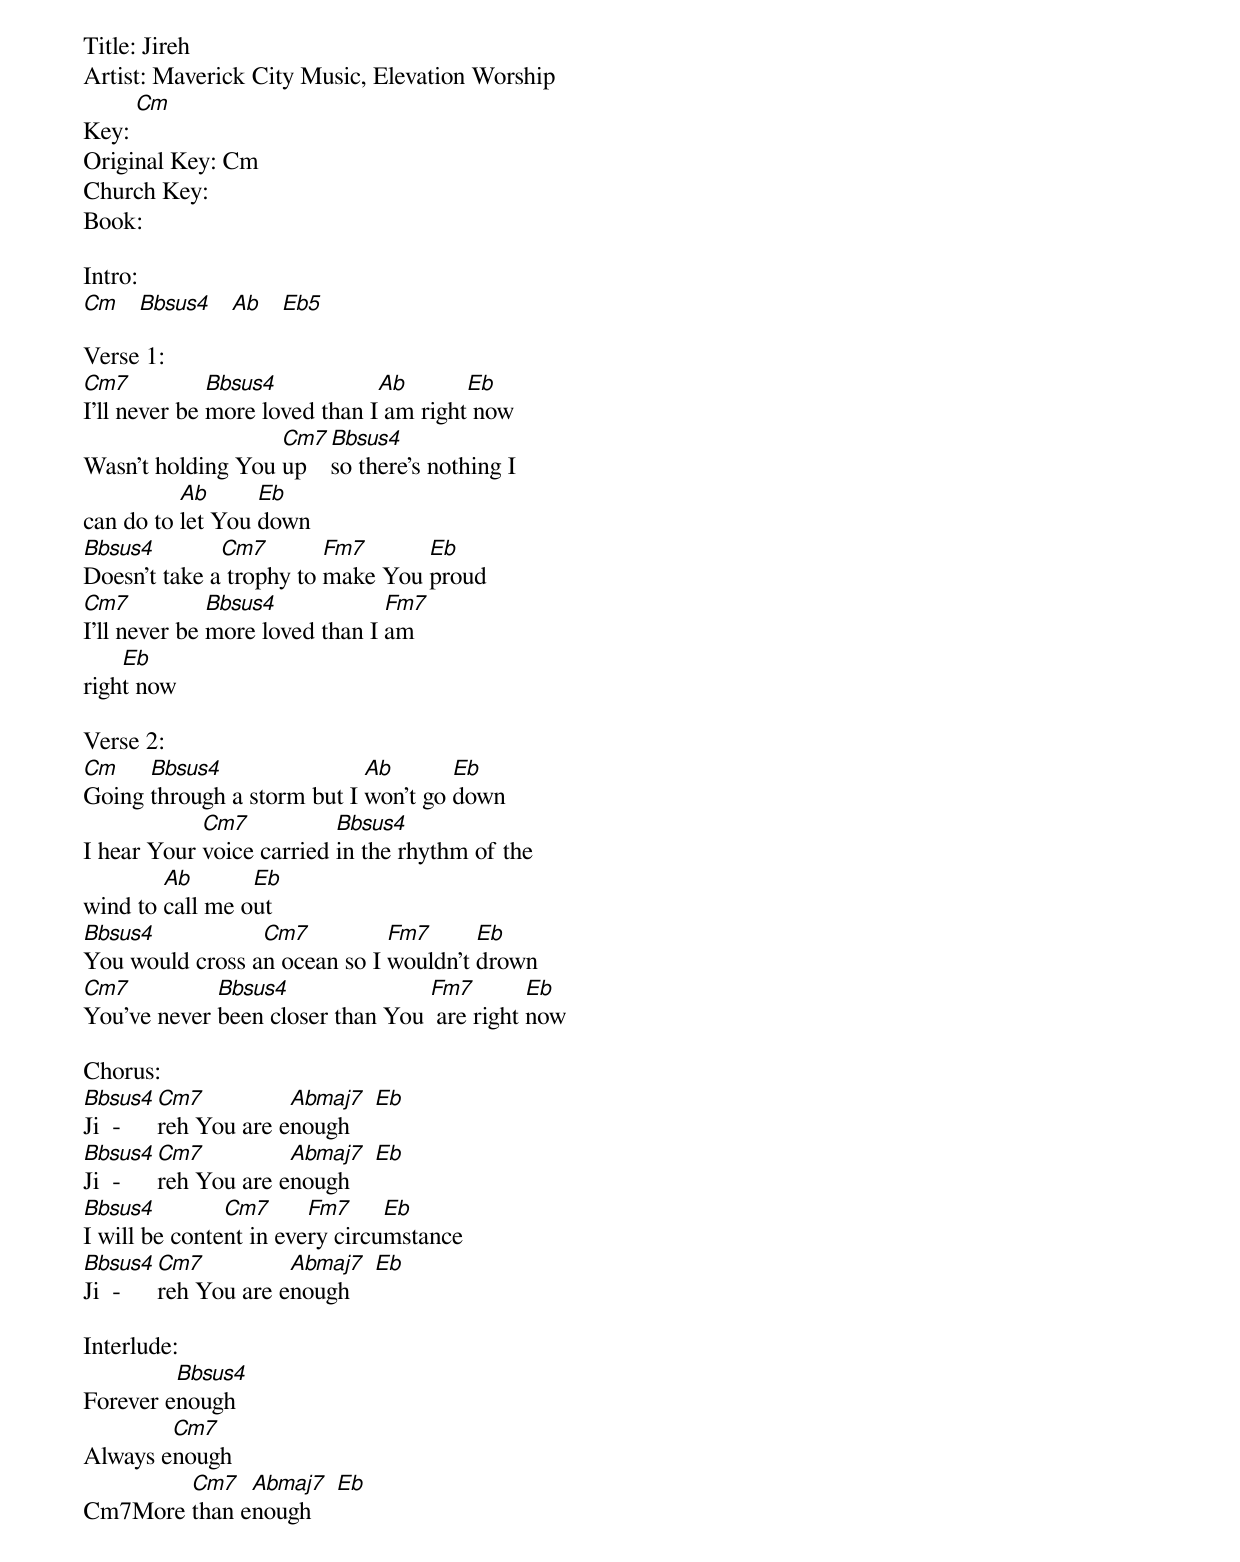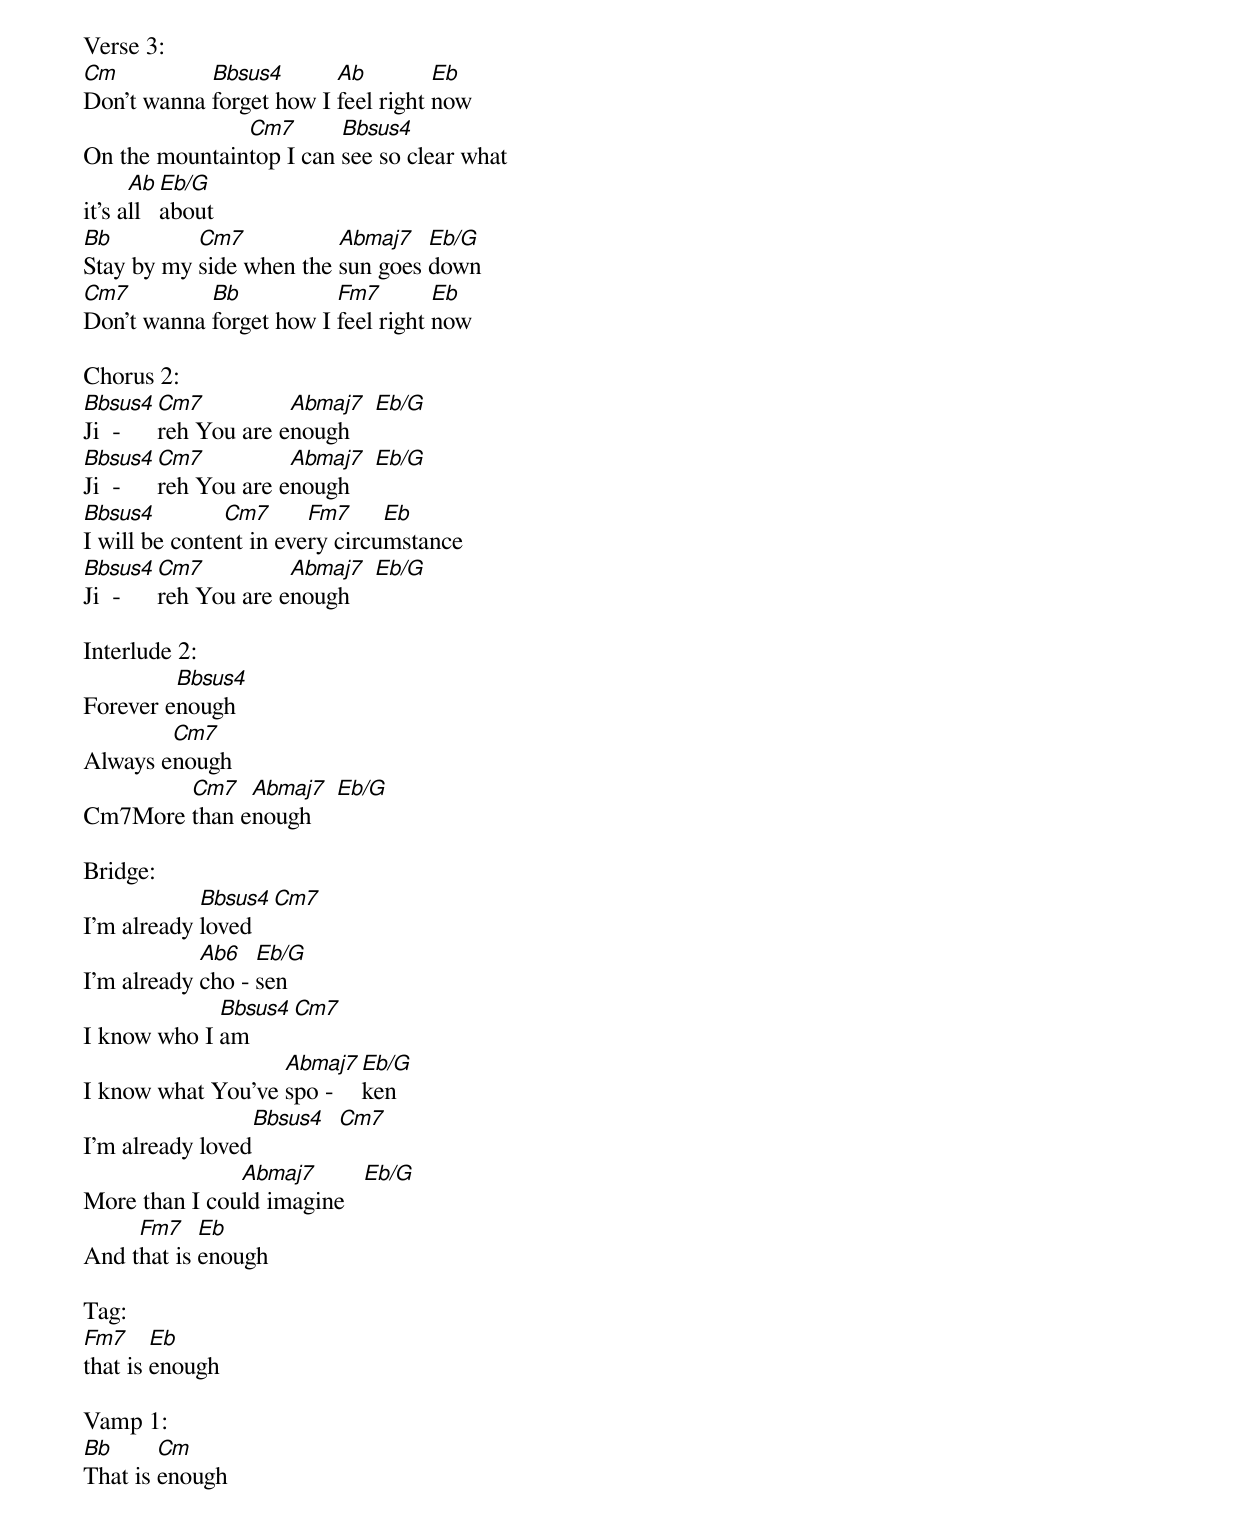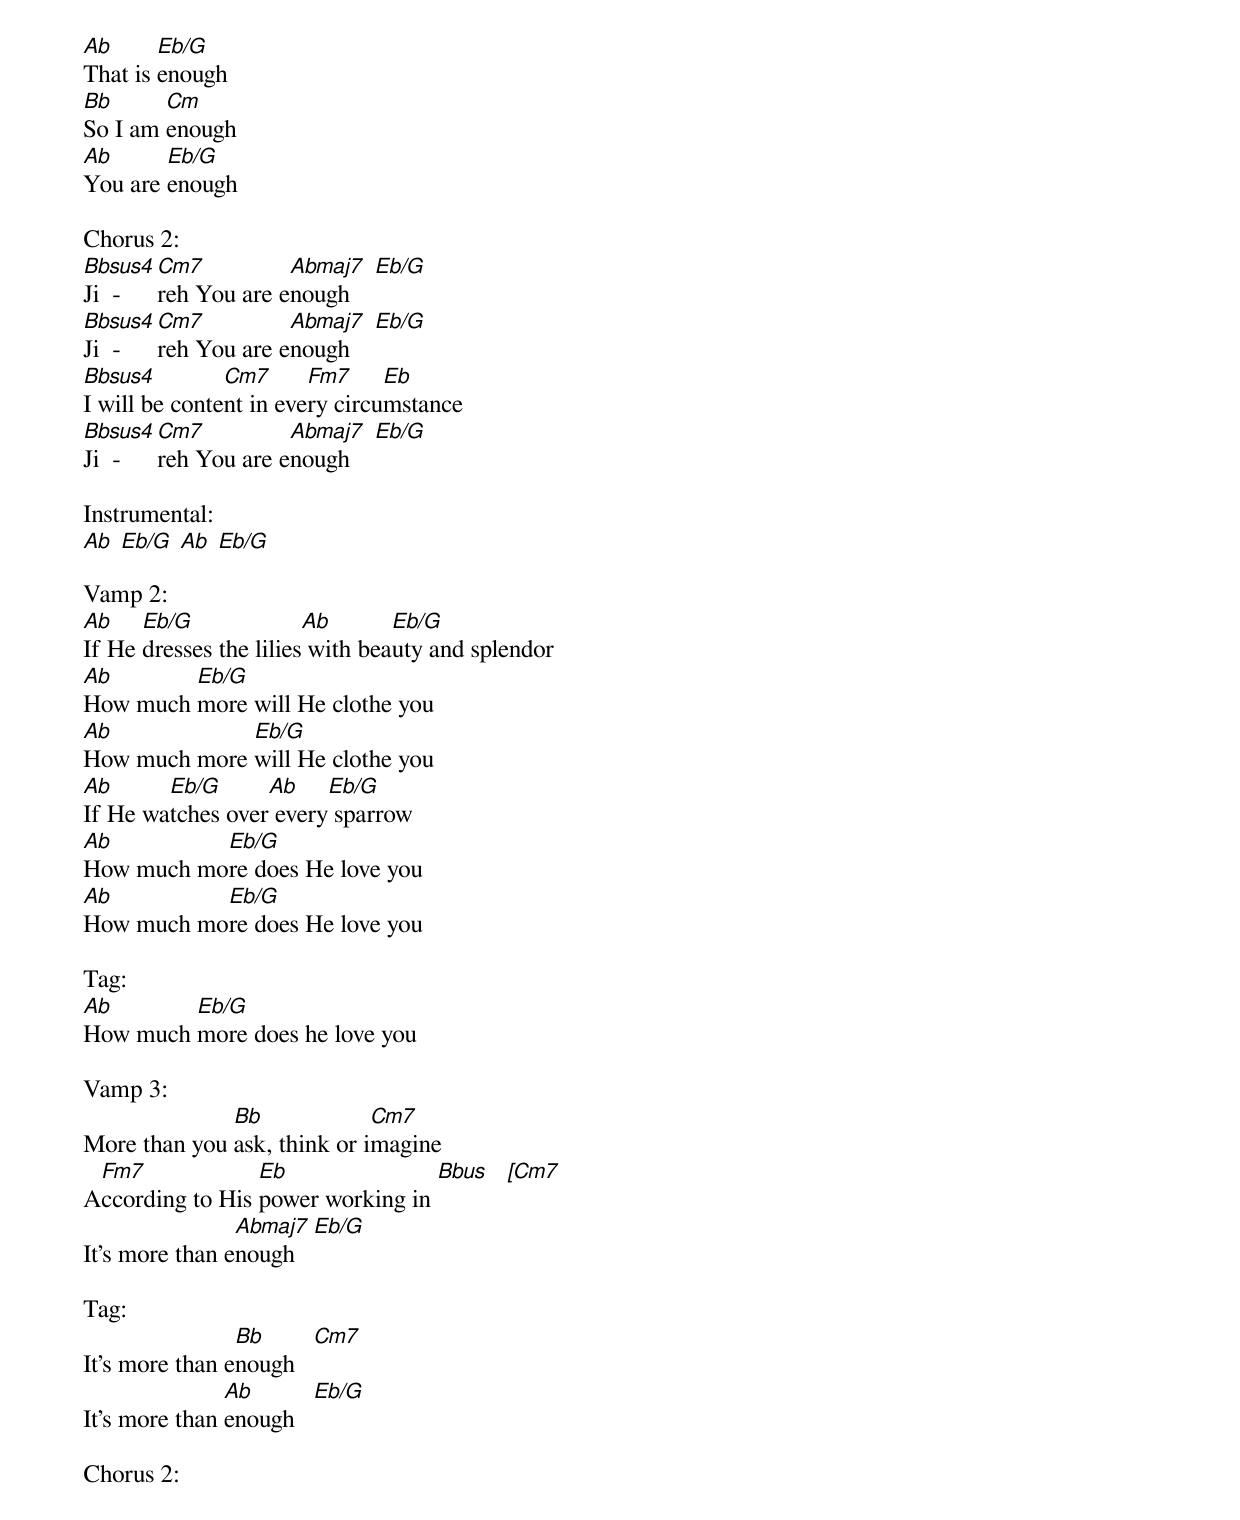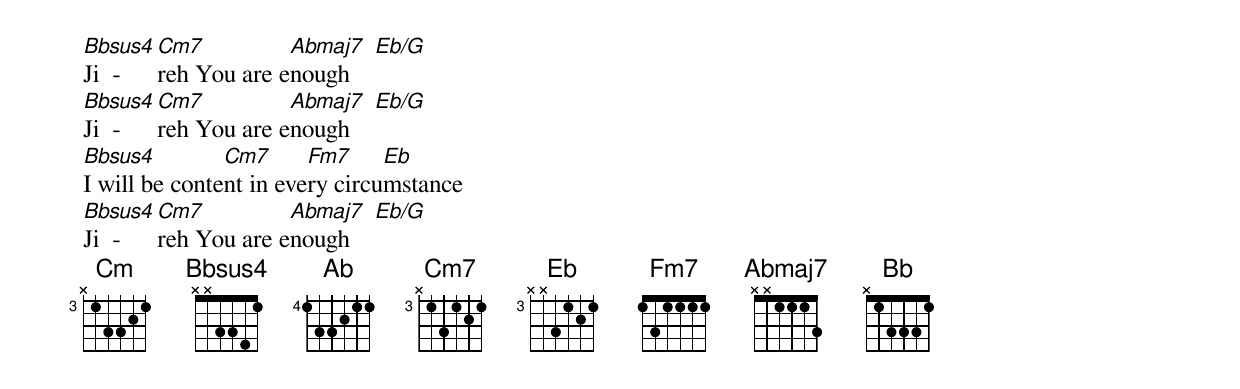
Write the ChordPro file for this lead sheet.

Title: Jireh
Artist: Maverick City Music, Elevation Worship
Key: [Cm]
Original Key: Cm
Church Key:
Book:

Intro:
[Cm]   [Bbsus4]   [Ab]   [Eb5]

Verse 1:
[Cm7]I'll never be [Bbsus4]more loved than I[Ab] am right[Eb] now
Wasn't holding You [Cm7]up  [Bbsus4]so there's nothing I
can do to [Ab]let You [Eb]down
[Bbsus4]Doesn't take a[Cm7] trophy to [Fm7]make You [Eb]proud
[Cm7]I'll never be [Bbsus4]more loved than I [Fm7]am
righ[Eb]t now

Verse 2:
[Cm]Going [Bbsus4]through a storm but I [Ab]won't go [Eb]down
I hear Your [Cm7]voice carried [Bbsus4]in the rhythm of the
wind to [Ab]call me o[Eb]ut
[Bbsus4]You would cross a[Cm7]n ocean so I [Fm7]wouldn't [Eb]drown
[Cm7]You've never [Bbsus4]been closer than You [Fm7] are right [Eb]now

Chorus:
[Bbsus4]Ji  -  [Cm7]reh You are e[Abmaj7]nough    [Eb]
[Bbsus4]Ji  -  [Cm7]reh You are e[Abmaj7]nough    [Eb]
[Bbsus4]I will be conte[Cm7]nt in eve[Fm7]ry circu[Eb]mstance
[Bbsus4]Ji  -  [Cm7]reh You are e[Abmaj7]nough    [Eb]

Interlude:
Forever e[Bbsus4]nough
Always e[Cm7]nough
Cm7More [Cm7]than e[Abmaj7]nough    [Eb]

Verse 3:
[Cm]Don't wanna [Bbsus4]forget how I [Ab]feel right [Eb]now
On the mountain[Cm7]top I can [Bbsus4]see so clear what
it's a[Ab]ll [Eb/G]about
[Bb]Stay by my [Cm7]side when the [Abmaj7]sun goes [Eb/G]down
[Cm7]Don't wanna [Bb]forget how I [Fm7]feel right [Eb]now

Chorus 2:
[Bbsus4]Ji  -  [Cm7]reh You are e[Abmaj7]nough    [Eb/G]
[Bbsus4]Ji  -  [Cm7]reh You are e[Abmaj7]nough    [Eb/G]
[Bbsus4]I will be conte[Cm7]nt in eve[Fm7]ry circu[Eb]mstance
[Bbsus4]Ji  -  [Cm7]reh You are e[Abmaj7]nough    [Eb/G]

Interlude 2:
Forever e[Bbsus4]nough
Always e[Cm7]nough
Cm7More [Cm7]than e[Abmaj7]nough    [Eb/G]

Bridge:
I'm already [Bbsus4]loved   [Cm7]
I'm already [Ab6]cho - [Eb/G]sen
I know who I [Bbsus4]am     [Cm7]
I know what You've [Abmaj7]spo -  [Eb/G]ken
I'm already loved[Bbsus4]  [Cm7]
More than I cou[Abmaj7]ld imagine   [Eb/G]
And t[Fm7]hat is [Eb]enough

Tag:
[Fm7]that is [Eb]enough

Vamp 1:
[Bb]That is [Cm]enough
[Ab]That is [Eb/G]enough
[Bb]So I am [Cm]enough
[Ab]You are [Eb/G]enough

Chorus 2:
[Bbsus4]Ji  -  [Cm7]reh You are e[Abmaj7]nough    [Eb/G]
[Bbsus4]Ji  -  [Cm7]reh You are e[Abmaj7]nough    [Eb/G]
[Bbsus4]I will be conte[Cm7]nt in eve[Fm7]ry circu[Eb]mstance
[Bbsus4]Ji  -  [Cm7]reh You are e[Abmaj7]nough    [Eb/G]

Instrumental:
[Ab] [Eb/G] [Ab] [Eb/G]

Vamp 2:
[Ab]If He [Eb/G]dresses the lilies[Ab] with bea[Eb/G]uty and splendor
[Ab]How much [Eb/G]more will He clothe you
[Ab]How much more [Eb/G]will He clothe you
[Ab]If He wa[Eb/G]tches over[Ab] every[Eb/G] sparrow
[Ab]How much mo[Eb/G]re does He love you
[Ab]How much mo[Eb/G]re does He love you

Tag:
[Ab]How much [Eb/G]more does he love you

Vamp 3:
More than you [Bb]ask, think or i[Cm7]magine
A[Fm7]ccording to His [Eb]power working in [Bbus    [Cm7]
It's more than e[Abmaj7]nough   [Eb/G]

Tag:
It's more than e[Bb]nough   [Cm7]
It's more than [Ab]enough   [Eb/G]

Chorus 2:
[Bbsus4]Ji  -  [Cm7]reh You are e[Abmaj7]nough    [Eb/G]
[Bbsus4]Ji  -  [Cm7]reh You are e[Abmaj7]nough    [Eb/G]
[Bbsus4]I will be conte[Cm7]nt in eve[Fm7]ry circu[Eb]mstance
[Bbsus4]Ji  -  [Cm7]reh You are e[Abmaj7]nough    [Eb/G]
